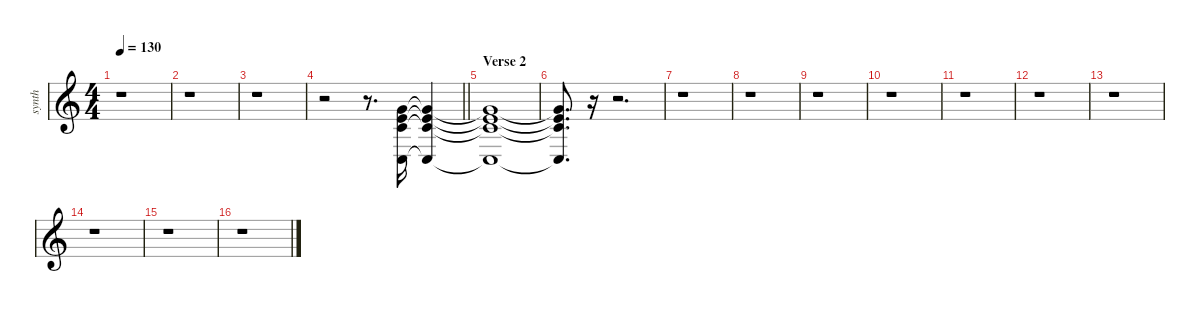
\defaultSystemsLayout 4
\hideDynamics
\bracketExtendMode nobrackets
\otherSystemsTrackNameOrientation horizontal
\track ("Weird synth" "synth") {defaultSystemsLayout 32 instrument baritonesax}
\staff {score}
\tuning (E4 B3 G3 D3 A2 E2 B1)
\ts (4 4)
\tempo 130
\clef g2
\ks c
r.1{dy f beam Down} |
r.1{beam Down} |
r.1{beam Down} |
\barLineRight lightlight
r.2{instrument seashore beam Down} r.8{d beam Down} (3.1 5.2 5.3 3.5).16{beam Up} (3.1{t} 5.2{t} 5.3{t} 3.5{t}).4{beam Up} |
\section ("" "Verse 2")
(3.1{t} 5.2{t} 5.3{t} 3.5{t}).1{beam Up} |
(3.1{t} 5.2{t} 5.3{t} 3.5{t}).8{d beam Up} r.16{beam Up} r.2{d beam Up} |
r.1{beam Down} |
r.1{beam Down} |
r.1{beam Down} |
r.1{beam Down} |
r.1{beam Down} |
r.1{beam Down} |
r.1{beam Down} |
r.1{beam Down} |
r.1{beam Down} |
r.1{beam Down}
